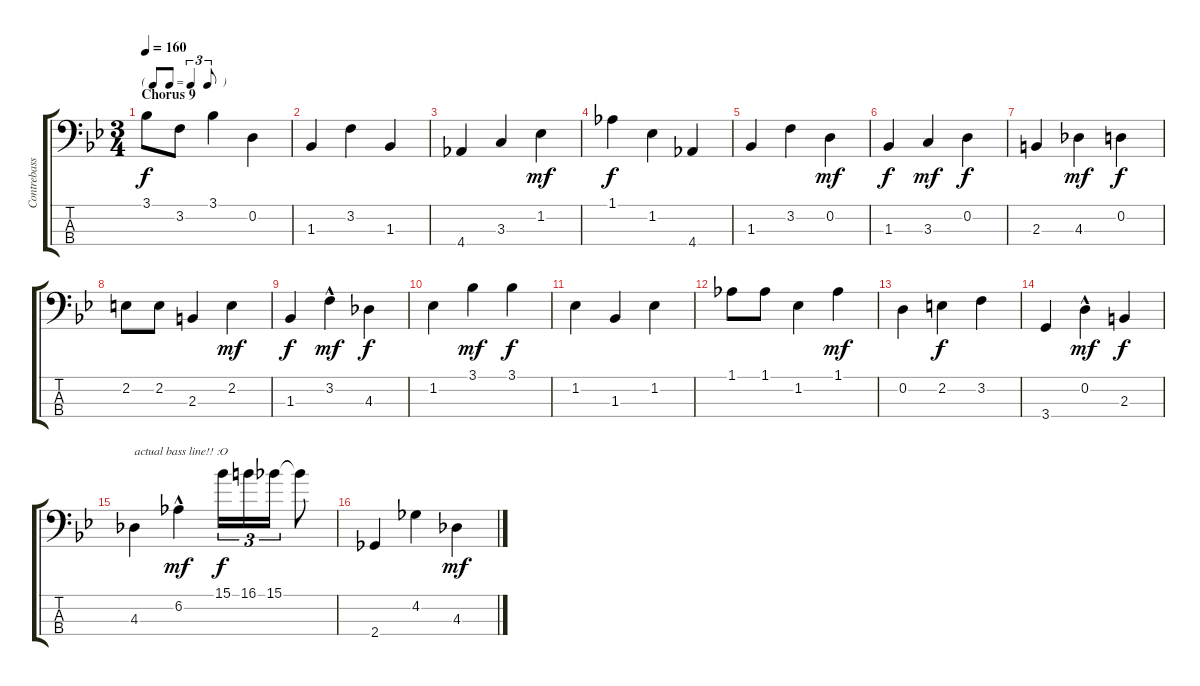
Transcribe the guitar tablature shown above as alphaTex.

\track ("Contrebasse" "Contrebass") {instrument acousticbass}
\staff {score tabs}
\tuning (G2 D2 A1 E1) {hide}
\ts (3 4)
\tf triplet8th
\section ("" "Chorus 9")
\tempo 160
\clef f4
\ks bb
3.1.8{dy f} 3.2.8 3.1.4 0.2.4 |
1.3.4 3.2.4 1.3.4 |
4.4.4 3.3.4 1.2.4{dy mf} |
1.1.4{dy f} 1.2.4 4.4.4 |
1.3.4 3.2.4 0.2.4{dy mf} |
1.3.4{dy f} 3.3.4{dy mf} 0.2.4{dy f} |
2.3.4 4.3.4{dy mf} 0.2.4{dy f} |
2.2.8 2.2.8 2.3.4 2.2.4{dy mf} |
1.3.4{dy f} 3.2{hac}.4{dy mf} 4.3.4{dy f} |
1.2.4 3.1.4{dy mf} 3.1.4{dy f} |
1.2.4 1.3.4 1.2.4 |
1.1.8 1.1.8 1.2.4 1.1.4{dy mf} |
0.2.4 2.2.4{dy f} 3.2.4 |
3.4.4 0.2{hac}.4{dy mf} 2.3.4{dy f} |
4.3.4{txt "actual bass line!! :O"} 6.2{hac}.4{dy mf} 15.1.16{tu (3 2) dy f} 16.1.16{tu (3 2)} 15.1.16{tu (3 2)} 15.1{t}.8 |
2.4.4 4.2.4 4.3.4{dy mf}
